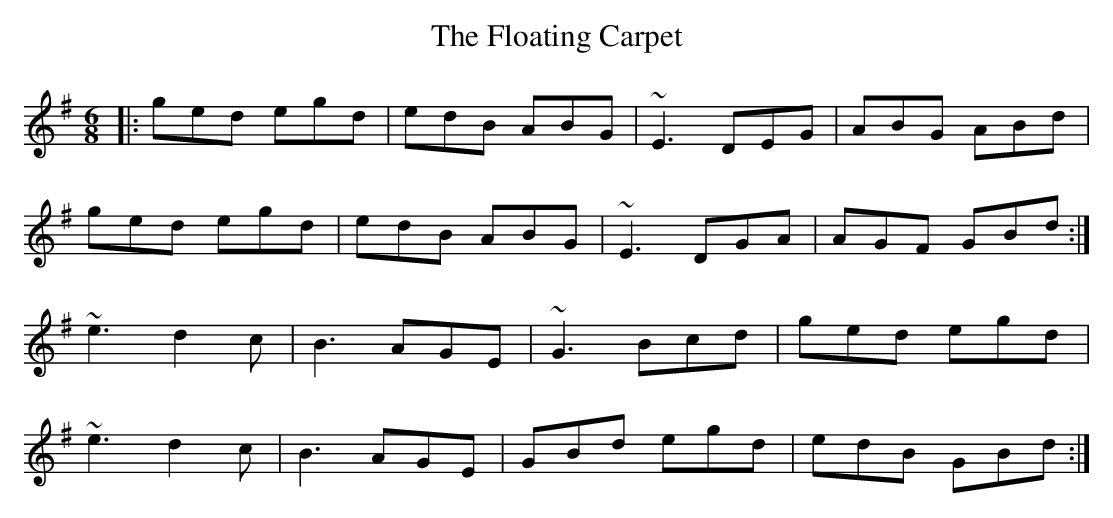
X:1
T: The Floating Carpet
M: 6/8
L: 1/8
K: Gmaj
|:ged egd|edB ABG|~E3 DEG|ABG ABd|
ged egd|edB ABG|~E3 DGA|AGF GBd:|
~e3 d2 c|B3 AGE|~G3Bcd|ged egd|
~e3 d2 c|B3 AGE|GBd egd|edB GBd:|
